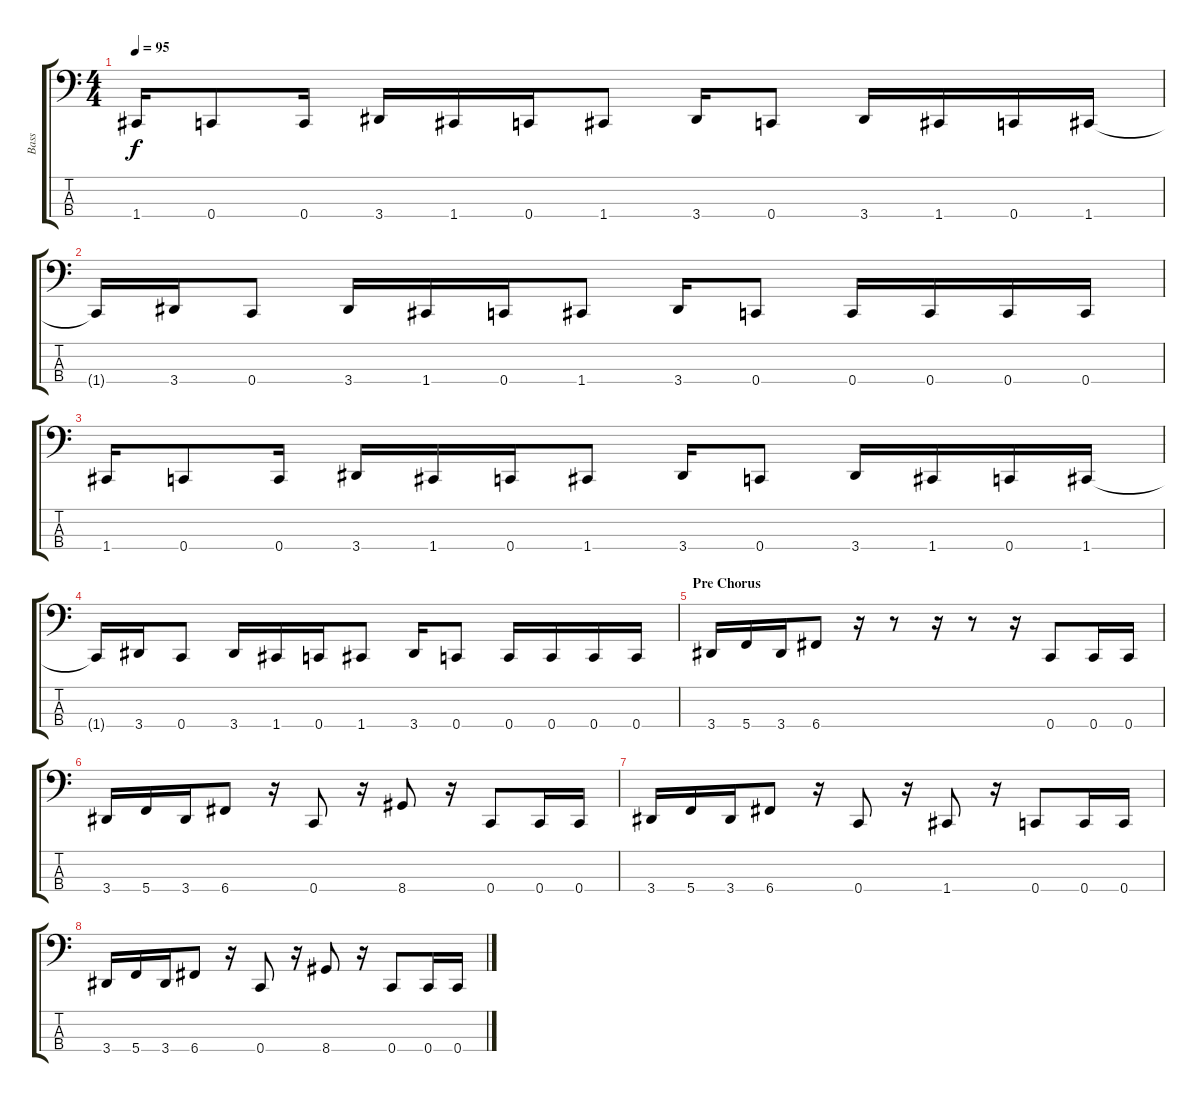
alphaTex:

\track ("Bass" "Bass") {instrument electricbasspick}
\staff {score tabs}
\tuning (F2 C2 G1 C1) {hide}
\ts (4 4)
\tempo 95
\clef f4
\ks c
1.4.16{dy f} 0.4.8 0.4.16 3.4.16 1.4.16 0.4.16 1.4.8 3.4.16 0.4.8 3.4.16 1.4.16 0.4.16 1.4.16 |
1.4{t}.16 3.4.16 0.4.8 3.4.16 1.4.16 0.4.16 1.4.8 3.4.16 0.4.8 0.4.16 0.4.16 0.4.16 0.4.16 |
1.4.16 0.4.8 0.4.16 3.4.16 1.4.16 0.4.16 1.4.8 3.4.16 0.4.8 3.4.16 1.4.16 0.4.16 1.4.16 |
1.4{t}.16 3.4.16 0.4.8 3.4.16 1.4.16 0.4.16 1.4.8 3.4.16 0.4.8 0.4.16 0.4.16 0.4.16 0.4.16 |
\section ("" "Pre Chorus")
3.4.16 5.4.16 3.4.16 6.4.8 r.16 r.8 r.16 r.8 r.16 0.4.8 0.4.16 0.4.16 |
3.4.16 5.4.16 3.4.16 6.4.8 r.16 0.4.8 r.16 8.4.8 r.16 0.4.8 0.4.16 0.4.16 |
3.4.16 5.4.16 3.4.16 6.4.8 r.16 0.4.8 r.16 1.4.8 r.16 0.4.8 0.4.16 0.4.16 |
3.4.16 5.4.16 3.4.16 6.4.8 r.16 0.4.8 r.16 8.4.8 r.16 0.4.8 0.4.16 0.4.16
